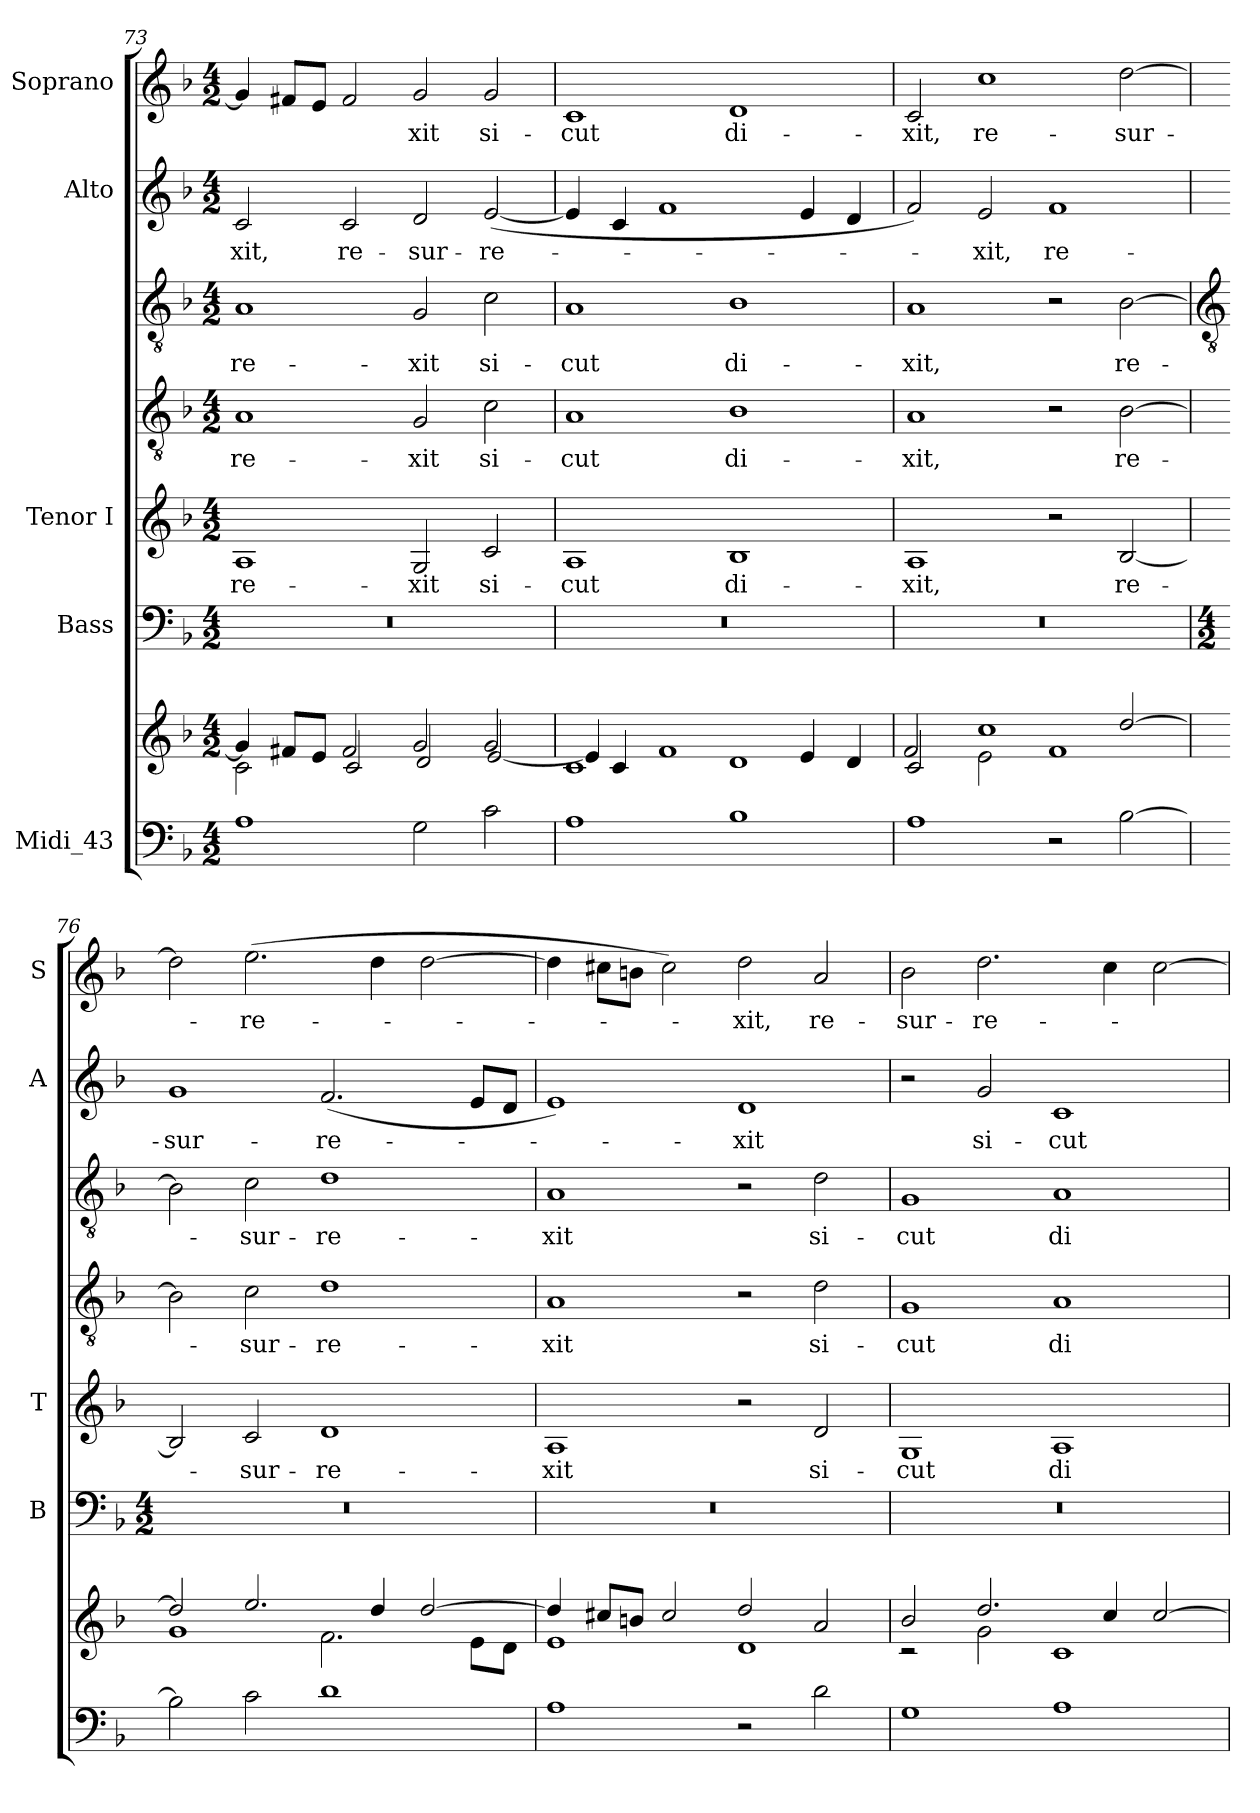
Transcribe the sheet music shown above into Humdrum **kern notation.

**kern	**kern	**kern	**kern	**text	**kern	**text	**kern	**text	**kern	**text	**kern	**text
*part5	*part5	*part4	*part3	*part3	*part3	*part3	*part3	*part3	*part2	*part2	*part1	*part1
*staff8	*staff7	*staff6	*staff5	*staff5	*staff4	*staff4	*staff3	*staff3	*staff2	*staff2	*staff1	*staff1
*I"Midi_43	*	*I"Bass	*I"Tenor I	*	*	*	*	*	*I"Alto	*	*I"Soprano	*
*	*	*I'B	*I'T	*	*	*	*	*	*I'A	*	*I'S	*
*clefF4	*clefG2	*clefF4	*	*	*clefGv2	*	*clefGv2	*	*clefG2	*	*clefG2	*
*k[b-]	*k[b-]	*k[b-]	*k[b-]	*	*k[b-]	*	*k[b-]	*	*k[b-]	*	*k[b-]	*
*F:	*F:	*F:	*F:	*	*F:	*	*F:	*	*F:	*	*F:	*
*M4/2	*M4/2	*M4/2	*M4/2	*	*M4/2	*	*M4/2	*	*M4/2	*	*M4/2	*
=73	=73	=73	=73	=73	=73	=73	=73	=73	=73	=73	=73	=73
*	*^	*	*	*	*	*	*	*	*	*	*	*
!	!	!	!	!	!LO:LY:b	!	!LO:LY:b	!	!LO:LY:b	!	!LO:LY:b	!	!
1A	4g/]	2c\	0r	1A	-re-	1A	-re-	1A	-re-	2c	xit,	4g]	.
.	8f#X/L	.	.	.	.	.	.	.	.	.	.	8f#XL	.
.	8e/J	.	.	.	.	.	.	.	.	.	.	8eJ	.
!	!	!	!	!	!	!	!	!	!	!	!LO:LY:b	!	!
.	2f#/	2c/	.	.	.	.	.	.	.	2c	re-	2f#	.
!	!	!	!	!	!LO:LY:b	!	!LO:LY:b	!	!LO:LY:b	!	!LO:LY:b	!	!LO:LY:b
2G	2g/	2d/	.	2G	-xit	2G	-xit	2G	-xit	2d	-sur-	2g	xit
!	!	!	!	!	!LO:LY:b	!	!LO:LY:b	!	!LO:LY:b	!	!LO:LY:b	!	!LO:LY:b
2c	2g/	[2e/	.	2c	si-	2c	si-	2c	si-	(<[2e	-re-	2g	si-
=74	=74	=74	=74	=74	=74	=74	=74	=74	=74	=74	=74	=74	=74
!	!	!	!	!	!LO:LY:b	!	!LO:LY:b	!	!LO:LY:b	!	!	!	!LO:LY:b
1A	1c/	4e/]	0r	1A	-cut	1A	-cut	1A	-cut	4e]	.	1c	-cut
.	.	4c/	.	.	.	.	.	.	.	4c	.	.	.
.	.	1f\	.	.	.	.	.	.	.	1f	.	.	.
!	!	!	!	!	!LO:LY:b	!	!LO:LY:b	!	!LO:LY:b	!	!	!	!LO:LY:b
1B-\	1d/	.	.	1B-/	di-	1B-/	di-	1B-/	di-	.	.	1d	di-
.	.	4e/	.	.	.	.	.	.	.	4e	.	.	.
.	.	4d/	.	.	.	.	.	.	.	4d	.	.	.
=75	=75	=75	=75	=75	=75	=75	=75	=75	=75	=75	=75	=75	=75
!	!	!	!	!	!LO:LY:b	!	!LO:LY:b	!	!LO:LY:b	!	!	!	!LO:LY:b
1A	2c/	2f/	0r	1A	-xit,	1A	-xit,	1A	-xit,	2f)	.	2c	-xit,
!	!	!	!	!	!	!	!	!	!	!	!LO:LY:b	!	!LO:LY:b
.	1cc/	2e\	.	.	.	.	.	.	.	2e	xit,	1cc	re-
!	!	!	!	!	!	!	!	!	!	!	!LO:LY:b	!	!
2r	.	1f\	.	2r	.	2r	.	2r	.	1f	re-	.	.
!	!	!	!	!	!LO:LY:b	!	!LO:LY:b	!	!LO:LY:b	!	!	!	!LO:LY:b
[2B-	[2dd/	.	.	[2B-	re-	[2B-	re-	[2B-	re-	.	.	[2dd	-sur-
!!LO:LB:g=z
=76	=76	=76	=76	=76	=76	=76	=76	=76	=76	=76	=76	=76	=76
*	*	*	*	*	*	*	*	*clefGv2	*	*	*	*	*
*	*	*	*M4/2	*	*	*	*	*	*	*	*	*	*
!	!	!	!	!	!	!	!	!	!	!	!LO:LY:b	!	!
2B-]	2dd/]	1g\	0r	2B-]	.	2B-]	.	2B-]	.	1g	-sur-	2dd]	.
!	!	!	!	!	!LO:LY:b	!	!LO:LY:b	!	!LO:LY:b	!	!	!	!LO:LY:b
2c	2.ee/	.	.	2c	sur-	2c	sur-	2c	sur-	.	.	(>2.ee	re-
!	!	!	!	!	!LO:LY:b	!	!LO:LY:b	!	!LO:LY:b	!	!LO:LY:b	!	!
1d	.	2.f\	.	1d	-re-	1d	-re-	1d	-re-	(<2.f	-re-	.	.
.	4dd/	.	.	.	.	.	.	.	.	.	.	4dd	.
.	[2dd/	.	.	.	.	.	.	.	.	.	.	[2dd	.
.	.	8e\L	.	.	.	.	.	.	.	8eL	.	.	.
.	.	8d\J	.	.	.	.	.	.	.	8dJ	.	.	.
=77	=77	=77	=77	=77	=77	=77	=77	=77	=77	=77	=77	=77	=77
!	!	!	!	!	!LO:LY:b	!	!LO:LY:b	!	!LO:LY:b	!	!	!	!
1A	4dd/]	1e\	0r	1A	-xit	1A	-xit	1A	-xit	1e)	.	4dd]	.
.	8cc#X/L	.	.	.	.	.	.	.	.	.	.	8cc#XL	.
.	8bn/J	.	.	.	.	.	.	.	.	.	.	8bnJ	.
.	2cc#/	.	.	.	.	.	.	.	.	.	.	2cc#)	.
!	!	!	!	!	!	!	!	!	!	!	!LO:LY:b	!	!LO:LY:b
2r	2dd/	1d\	.	2r	.	2r	.	2r	.	1d	xit	2dd	xit,
!	!	!	!	!	!LO:LY:b	!	!LO:LY:b	!	!LO:LY:b	!	!	!	!LO:LY:b
2d	2a/	.	.	2d	si-	2d	si-	2d	si-	.	.	2a	re-
=78	=78	=78	=78	=78	=78	=78	=78	=78	=78	=78	=78	=78	=78
!	!	!	!	!	!LO:LY:b	!	!LO:LY:b	!	!LO:LY:b	!	!	!	!LO:LY:b
1G	2b-/	2r	0r	1G	-cut	1G	-cut	1G	-cut	2r	.	2b-	-sur-
!	!	!	!	!	!	!	!	!	!	!	!LO:LY:b	!	!LO:LY:b
.	2.dd/	2g\	.	.	.	.	.	.	.	2g	si-	2.dd	-re-
!	!	!	!	!	!LO:LY:b	!	!LO:LY:b	!	!LO:LY:b	!	!LO:LY:b	!	!
1A	.	1c\	.	1A	di-	1A	di-	1A	di-	1c	-cut	.	.
.	4cc/	.	.	.	.	.	.	.	.	.	.	4cc	.
.	[2cc/	.	.	.	.	.	.	.	.	.	.	[2cc	.
*	*v	*v	*	*	*	*	*	*	*	*	*	*	*
=	=	=	=	=	=	=	=	=	=	=	=	=
*-	*-	*-	*-	*-	*-	*-	*-	*-	*-	*-	*-	*-
